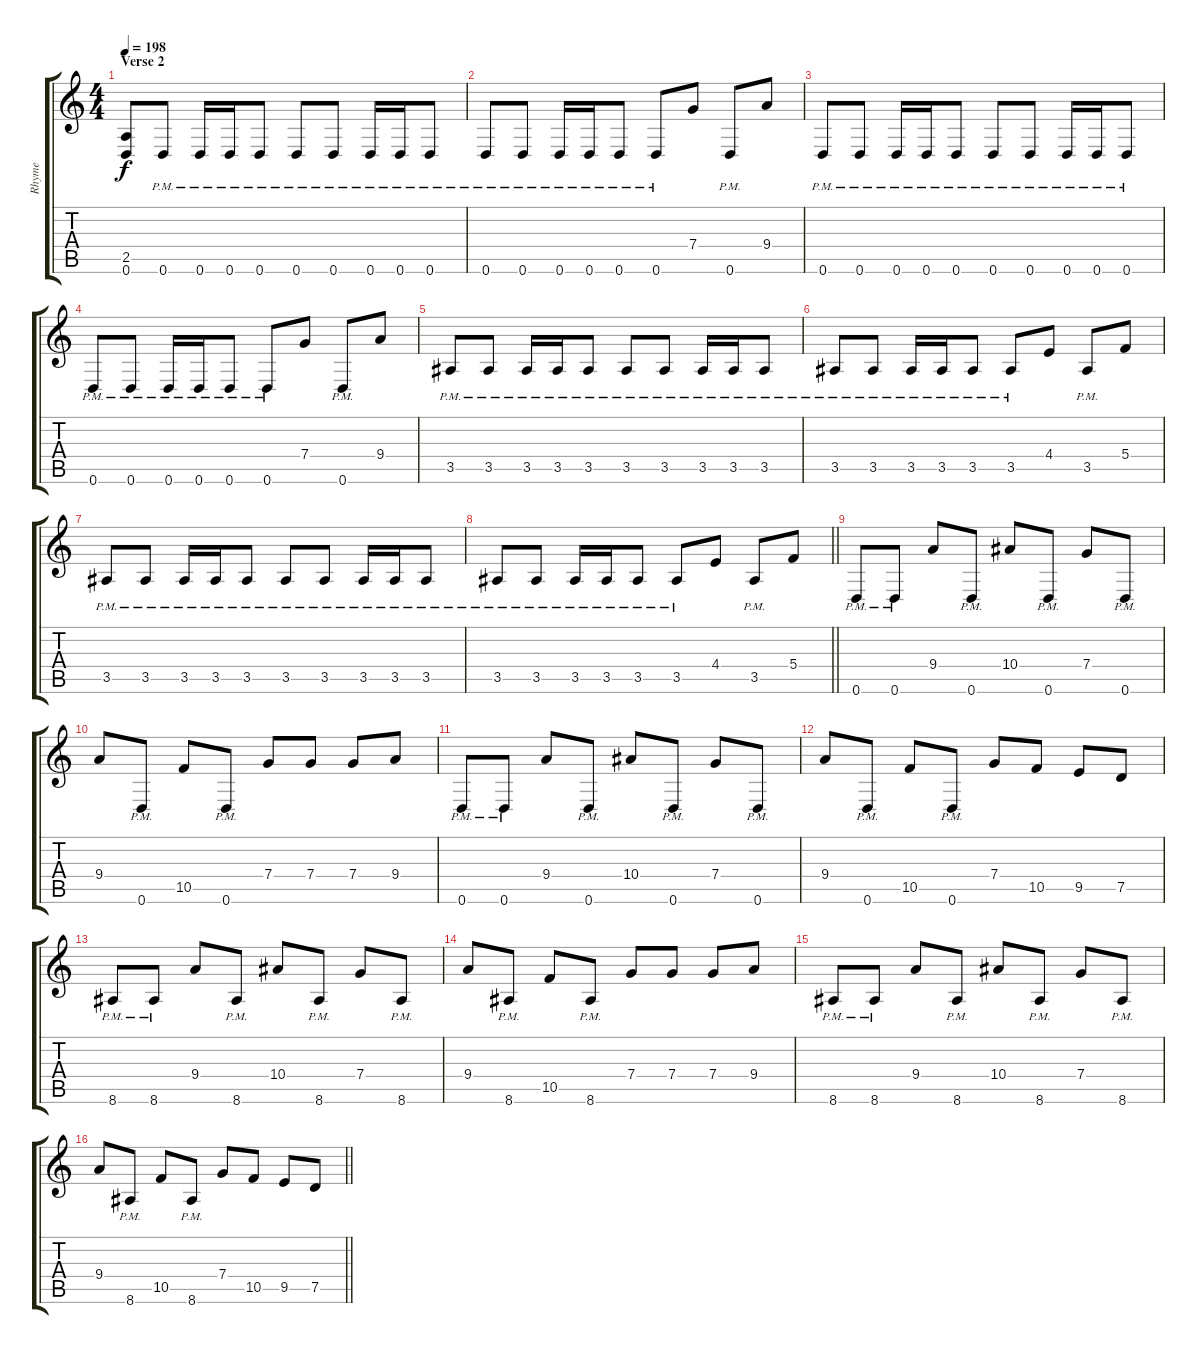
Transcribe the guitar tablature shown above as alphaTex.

\track ("Rhyme" "Rhyme") {instrument distortionguitar}
\staff {score tabs}
\tuning (D4 A3 F3 C3 G2 D2) {hide}
\ts (4 4)
\section ("" "Verse 2")
\tempo 198
\clef g2
\ks c
(2.5 0.6).8{dy f} 0.6{pm}.8 0.6{pm}.16 0.6{pm}.16 0.6{pm}.8 0.6{pm}.8 0.6{pm}.8 0.6{pm}.16 0.6{pm}.16 0.6{pm}.8 |
0.6{pm}.8 0.6{pm}.8 0.6{pm}.16 0.6{pm}.16 0.6{pm}.8 0.6{pm}.8 7.4.8 0.6{pm}.8 9.4.8 |
0.6{pm}.8 0.6{pm}.8 0.6{pm}.16 0.6{pm}.16 0.6{pm}.8 0.6{pm}.8 0.6{pm}.8 0.6{pm}.16 0.6{pm}.16 0.6{pm}.8 |
0.6{pm}.8 0.6{pm}.8 0.6{pm}.16 0.6{pm}.16 0.6{pm}.8 0.6{pm}.8 7.4.8 0.6{pm}.8 9.4.8 |
3.5{pm}.8 3.5{pm}.8 3.5{pm}.16 3.5{pm}.16 3.5{pm}.8 3.5{pm}.8 3.5{pm}.8 3.5{pm}.16 3.5{pm}.16 3.5{pm}.8 |
3.5{pm}.8 3.5{pm}.8 3.5{pm}.16 3.5{pm}.16 3.5{pm}.8 3.5{pm}.8 4.4.8 3.5{pm}.8 5.4.8 |
3.5{pm}.8 3.5{pm}.8 3.5{pm}.16 3.5{pm}.16 3.5{pm}.8 3.5{pm}.8 3.5{pm}.8 3.5{pm}.16 3.5{pm}.16 3.5{pm}.8 |
\barLineRight lightlight
3.5{pm}.8 3.5{pm}.8 3.5{pm}.16 3.5{pm}.16 3.5{pm}.8 3.5{pm}.8 4.4.8 3.5{pm}.8 5.4.8 |
0.6{pm}.8 0.6{pm}.8 9.4.8 0.6{pm}.8 10.4.8 0.6{pm}.8 7.4.8 0.6{pm}.8 |
9.4.8 0.6{pm}.8 10.5.8 0.6{pm}.8 7.4.8 7.4.8 7.4.8 9.4.8 |
0.6{pm}.8 0.6{pm}.8 9.4.8 0.6{pm}.8 10.4.8 0.6{pm}.8 7.4.8 0.6{pm}.8 |
9.4.8 0.6{pm}.8 10.5.8 0.6{pm}.8 7.4.8 10.5.8 9.5.8 7.5.8 |
8.6{pm}.8 8.6{pm}.8 9.4.8 8.6{pm}.8 10.4.8 8.6{pm}.8 7.4.8 8.6{pm}.8 |
9.4.8 8.6{pm}.8 10.5.8 8.6{pm}.8 7.4.8 7.4.8 7.4.8 9.4.8 |
8.6{pm}.8 8.6{pm}.8 9.4.8 8.6{pm}.8 10.4.8 8.6{pm}.8 7.4.8 8.6{pm}.8 |
\barLineRight lightlight
9.4.8 8.6{pm}.8 10.5.8 8.6{pm}.8 7.4.8 10.5.8 9.5.8 7.5.8
